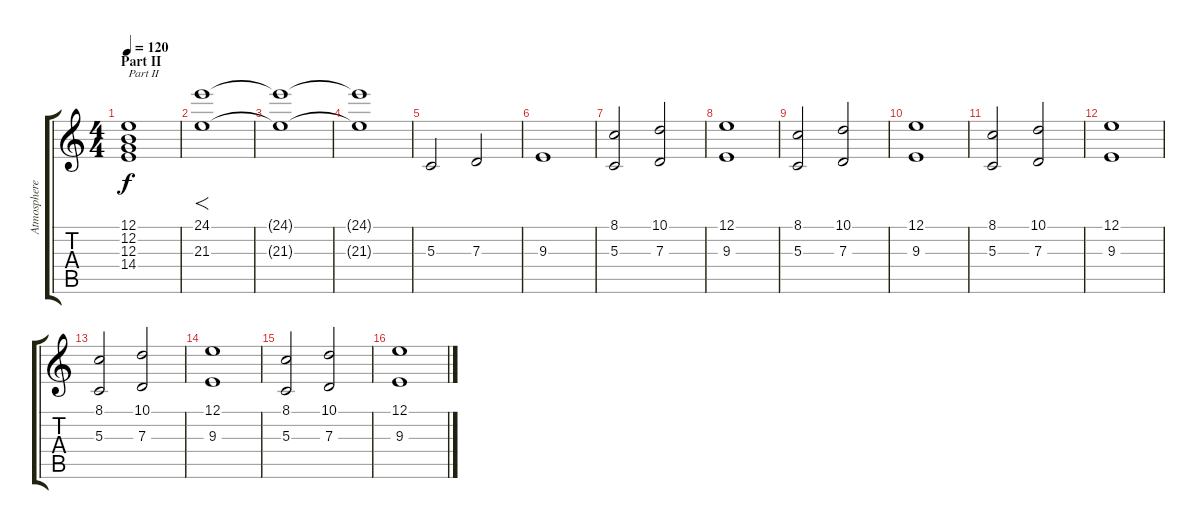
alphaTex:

\track ("Atmosphere" "Atmosphere") {instrument stringensemble1}
\staff {score tabs}
\tuning (E4 B3 G3 D3 A2 E2) {hide}
\ts (4 4)
\section ("" "Part II")
\tempo 120
\clef g2
\ks c
(12.1{t} 12.2{t} 12.3{t} 14.4{t}).1{txt "Part II" dy f} |
(24.1 21.3).1{f volume 12} |
(24.1{t} 21.3{t}).1 |
(24.1{t} 21.3{t}).1{volume 0} |
5.3.2{volume 12} 7.3.2 |
9.3.1 |
(8.1 5.3).2 (10.1 7.3).2 |
(12.1 9.3).1 |
(8.1 5.3).2 (10.1 7.3).2 |
(12.1 9.3).1 |
(8.1 5.3).2 (10.1 7.3).2 |
(12.1 9.3).1 |
(8.1 5.3).2 (10.1 7.3).2 |
(12.1 9.3).1 |
(8.1 5.3).2 (10.1 7.3).2 |
(12.1 9.3).1
